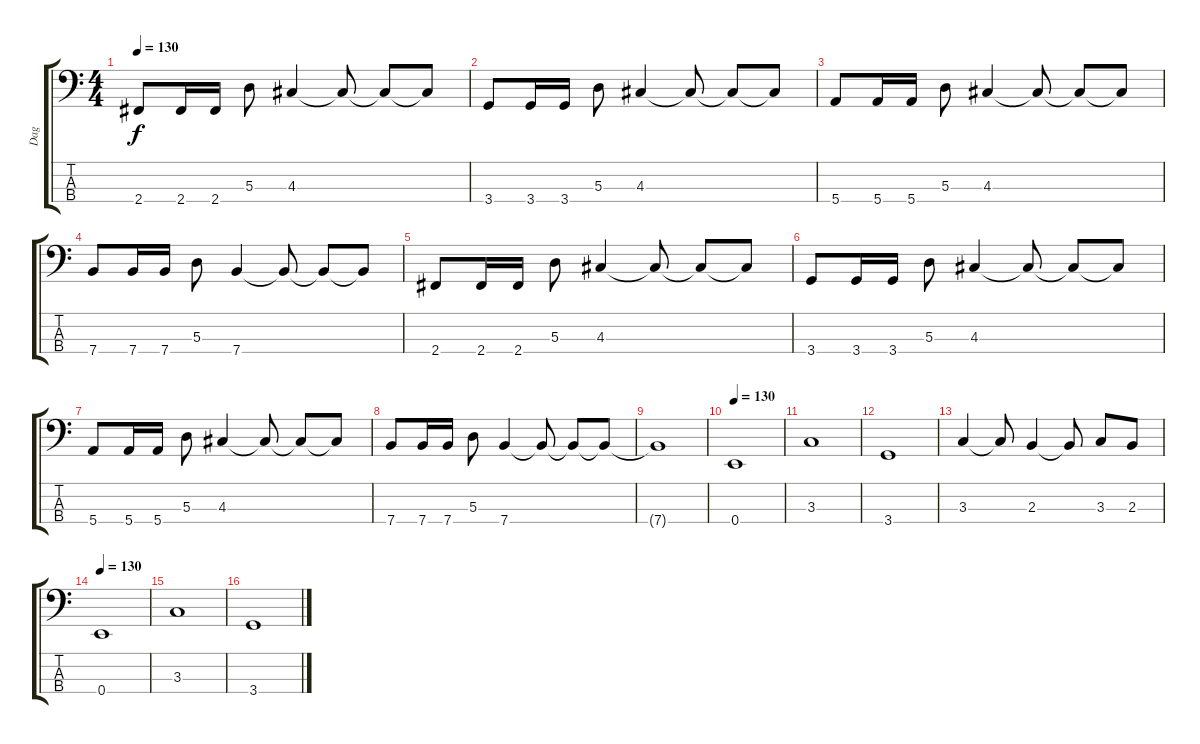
\track ("Dag" "Dag") {instrument electricbasspick}
\staff {score tabs}
\tuning (G2 D2 A1 E1) {hide}
\ts (4 4)
\tempo 130
\clef f4
\ks c
2.4.8{dy f} 2.4.16 2.4.16 5.3.8 4.3.4 4.3{t}.8 4.3{t}.8 4.3{t}.8 |
3.4.8 3.4.16 3.4.16 5.3.8 4.3.4 4.3{t}.8 4.3{t}.8 4.3{t}.8 |
5.4.8 5.4.16 5.4.16 5.3.8 4.3.4 4.3{t}.8 4.3{t}.8 4.3{t}.8 |
7.4.8 7.4.16 7.4.16 5.3.8 7.4.4 7.4{t}.8 7.4{t}.8 7.4{t}.8 |
2.4.8 2.4.16 2.4.16 5.3.8 4.3.4 4.3{t}.8 4.3{t}.8 4.3{t}.8 |
3.4.8 3.4.16 3.4.16 5.3.8 4.3.4 4.3{t}.8 4.3{t}.8 4.3{t}.8 |
5.4.8 5.4.16 5.4.16 5.3.8 4.3.4 4.3{t}.8 4.3{t}.8 4.3{t}.8 |
7.4.8 7.4.16 7.4.16 5.3.8 7.4.4 7.4{t}.8 7.4{t}.8 7.4{t}.8 |
7.4{t}.1 |
\tempo 130
0.4.1 |
3.3.1 |
3.4.1 |
3.3.4 3.3{t}.8 2.3.4 2.3{t}.8 3.3.8 2.3.8 |
\tempo 130
0.4.1 |
3.3.1 |
3.4.1
